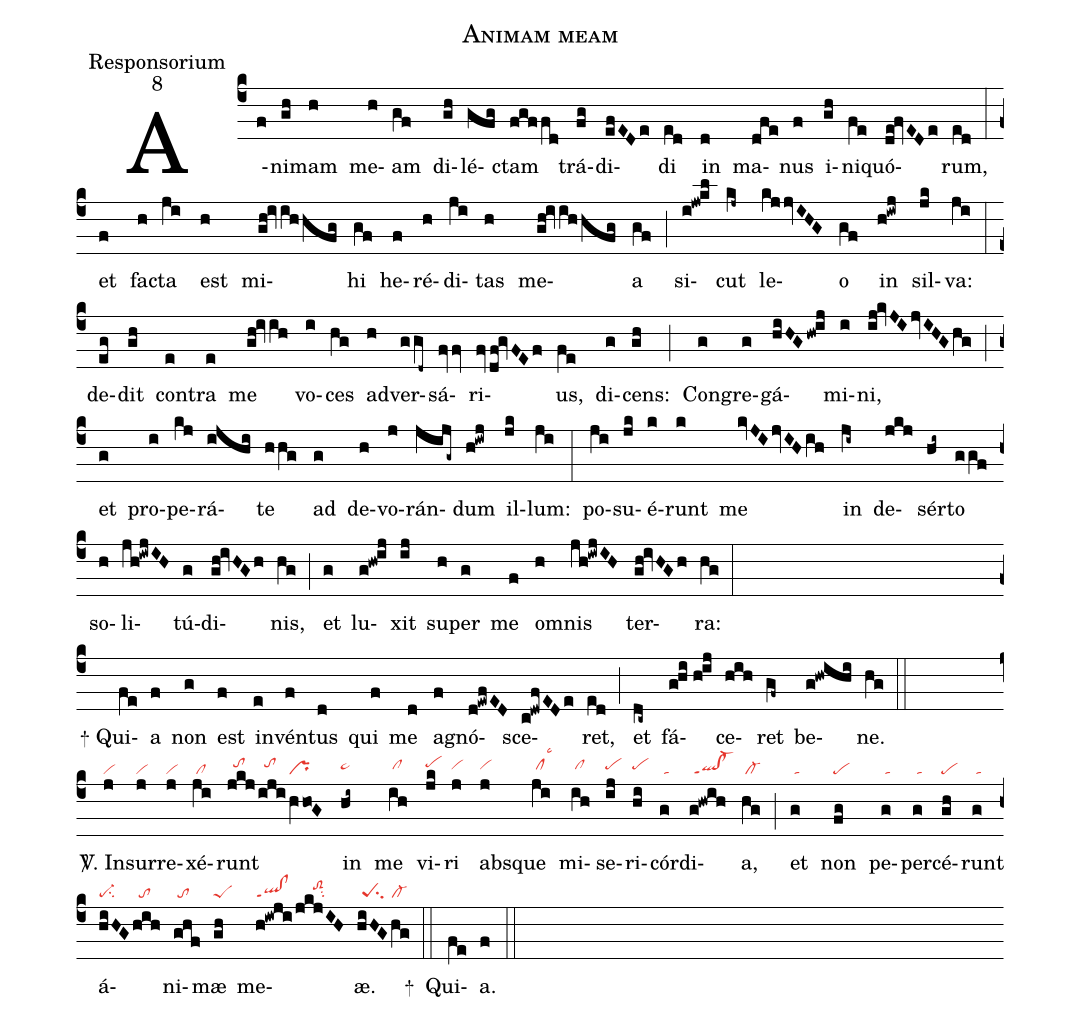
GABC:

name:Animam meam;
office-part:Responsorium;
mode:8;
nabc-lines:1;
%%
(c4)
A(f)ni(gh)mam(h) me(h)am(gf) di(gh)lé(gfg)ctam(fgffd) trá(fg)di(efEDe)di(ed)
in(d) ma(dfe)nus(f) i(gh)ni(fe)quó(de!fvEDe)rum,(ed) (:)
et(f) fa(h)cta(ji) est(h) mi(gh!ivihhfg)hi(gf)
he(f)ré(h)di(ji)tas(h) me(gh!ivihhfg)a(gf) (;)
si(i!jw!kl)cut(kj~) le(kjjvIHG)o(gf) in(h!iwj) sil(jk)va:(ji) (:)
de(eg)dit(gh) con(e)tra(e) me(gh!ivih)
vo(i)ces(hg) ad(h)ver(ggd~)sá(fv/fv)ri(fvdf!gvFEf)us,(fe) di(g)cens:(gh) (;)
Con(g)gre(g)gá(hiHGhw!ij)mi(i)ni,(ij!kvJI/jvIHGhg) (;)
et(g) pro(i)pe(kj)rá(ijhi)te(hhg) ad(g) de(h)vo(j)rán(jijg~)dum(h!iwj) il(jk)lum:(ji) (:)
po(ji)su(jk)é(k)runt(k) me(kvJI/jvIH/ih)
in(ji~) de(jkj)sé(hi~)rto(ggf) so(h)li(jh!iwjIH)tú(g)di(gh!ivHGh)nis,(hg) (;)
et(g) lu(g!hw!ij)xit(ij) su(h)per(g) me(f) o(h)mnis(jh!iwjIH) ter(gh!ivHGh)ra:(hg) (:Z)
+ Qui(fe)a(f) non(g) est(f) in(e)vén(f)tus(d) qui(f) me(d) a(f)gnó(d!ewfED)sce(c!dwfEDe)ret,(ed) (;)
et(dc~) fá(g!hi//h!ij)ce(hih)ret(gf~) be(g!hwihi)ne.(hg) (::Z)
<sp>V/</sp>. In(j|vi)sur(j|vi)re(j|vi)xé(ji|/cl)runt(jkj|//tohi|/iji|//tohi|/hVho!G|pr) in(hi~|pe~hh) me(ih|/clhh) vi(jk|pehi)ri(j|vihh) abs(j|vihh)que(ji|/clhhlsc3) mi(ih|/clhh)se(ij|pehh)ri(hi|pehh)cór(g|/ta)di(g!hwih|/ql!cl-ppt1)a,(hg|/cl-) (;)
et(g|/ta) non(fg|pe) pe(g|/ta)per(g|/ta)cé(gh|pe)runt(g|/ta) á(hiHG|pe-su2|/hih|//to)ni(ghf|/to)mæ(gh|peS) me(h!iwji|ql!clppt1|/jkjIH|/////toS2hisu2)æ.(hiHG/hg|/peSsu2/cl-) +(::)
Qui(fe)a.(f) (::)
